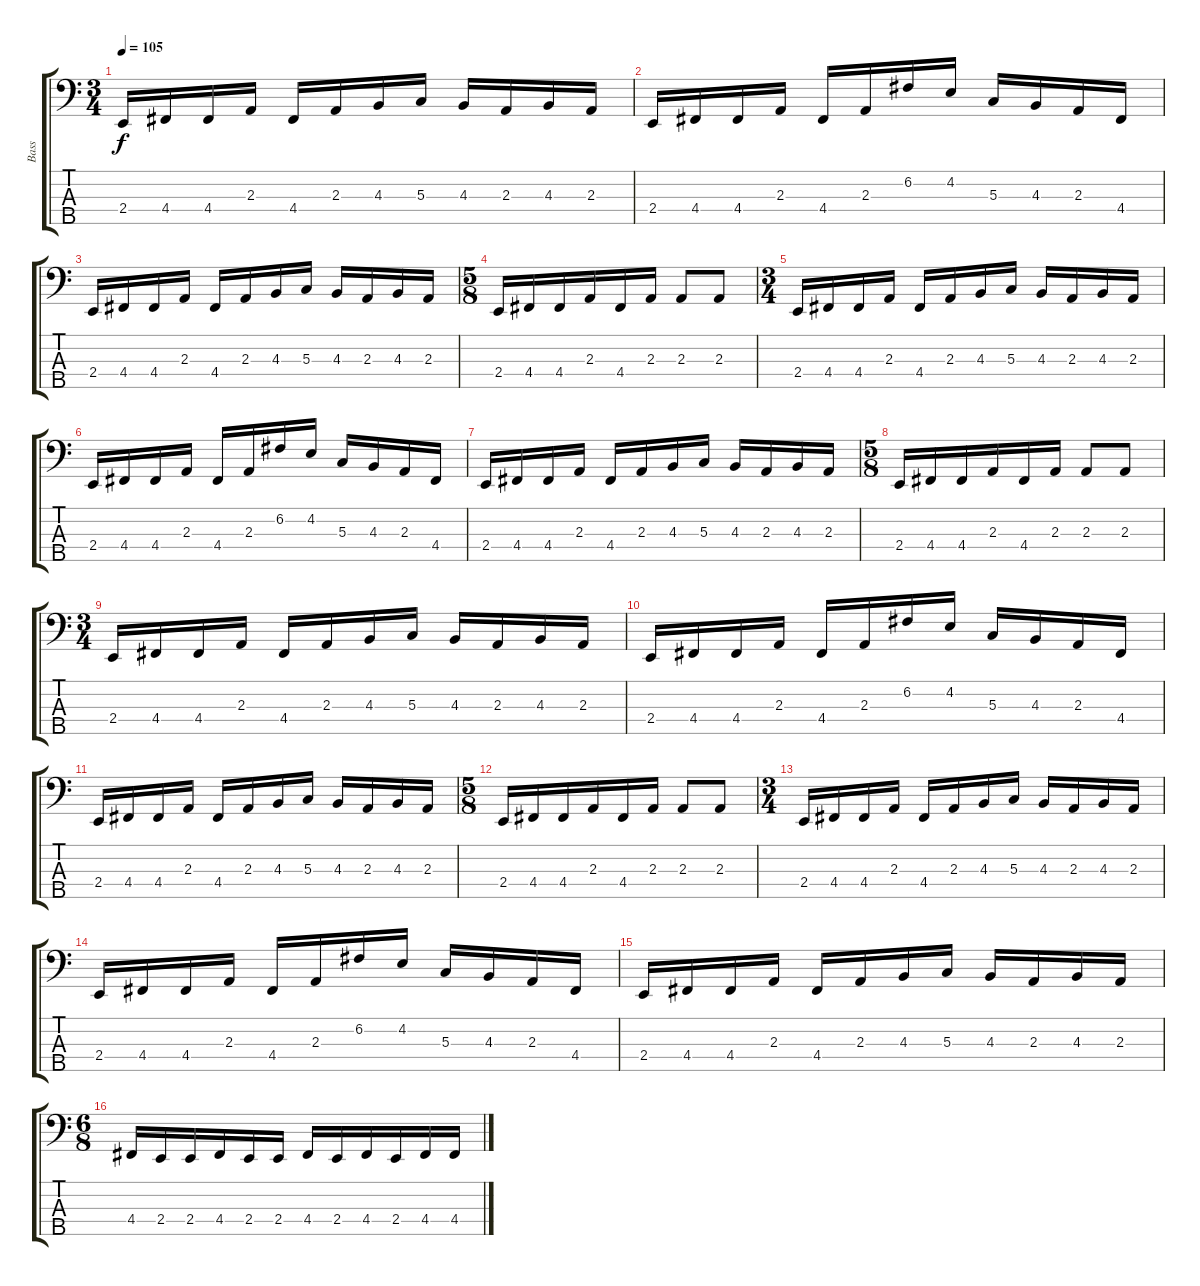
\track ("Bass" "Bass") {instrument electricbassfinger}
\staff {score tabs}
\tuning (F2 C2 G1 D1 A0) {hide}
\ts (3 4)
\tempo 105
\clef f4
\ks c
2.4.16{dy f instrument electricbassfinger} 4.4.16 4.4.16 2.3.16 4.4.16 2.3.16 4.3.16 5.3.16 4.3.16 2.3.16 4.3.16 2.3.16 |
2.4.16 4.4.16 4.4.16 2.3.16 4.4.16 2.3.16 6.2.16 4.2.16 5.3.16 4.3.16 2.3.16 4.4.16 |
2.4.16 4.4.16 4.4.16 2.3.16 4.4.16 2.3.16 4.3.16 5.3.16 4.3.16 2.3.16 4.3.16 2.3.16 |
\ts (5 8)
2.4.16 4.4.16 4.4.16 2.3.16 4.4.16 2.3.16 2.3.8 2.3.8 |
\ts (3 4)
2.4.16 4.4.16 4.4.16 2.3.16 4.4.16 2.3.16 4.3.16 5.3.16 4.3.16 2.3.16 4.3.16 2.3.16 |
2.4.16 4.4.16 4.4.16 2.3.16 4.4.16 2.3.16 6.2.16 4.2.16 5.3.16 4.3.16 2.3.16 4.4.16 |
2.4.16 4.4.16 4.4.16 2.3.16 4.4.16 2.3.16 4.3.16 5.3.16 4.3.16 2.3.16 4.3.16 2.3.16 |
\ts (5 8)
2.4.16 4.4.16 4.4.16 2.3.16 4.4.16 2.3.16 2.3.8 2.3.8 |
\ts (3 4)
2.4.16 4.4.16 4.4.16 2.3.16 4.4.16 2.3.16 4.3.16 5.3.16 4.3.16 2.3.16 4.3.16 2.3.16 |
2.4.16 4.4.16 4.4.16 2.3.16 4.4.16 2.3.16 6.2.16 4.2.16 5.3.16 4.3.16 2.3.16 4.4.16 |
2.4.16 4.4.16 4.4.16 2.3.16 4.4.16 2.3.16 4.3.16 5.3.16 4.3.16 2.3.16 4.3.16 2.3.16 |
\ts (5 8)
2.4.16 4.4.16 4.4.16 2.3.16 4.4.16 2.3.16 2.3.8 2.3.8 |
\ts (3 4)
2.4.16 4.4.16 4.4.16 2.3.16 4.4.16 2.3.16 4.3.16 5.3.16 4.3.16 2.3.16 4.3.16 2.3.16 |
2.4.16 4.4.16 4.4.16 2.3.16 4.4.16 2.3.16 6.2.16 4.2.16 5.3.16 4.3.16 2.3.16 4.4.16 |
2.4.16 4.4.16 4.4.16 2.3.16 4.4.16 2.3.16 4.3.16 5.3.16 4.3.16 2.3.16 4.3.16 2.3.16 |
\ts (6 8)
4.4.16 2.4.16 2.4.16 4.4.16 2.4.16 2.4.16 4.4.16 2.4.16 4.4.16 2.4.16 4.4.16 4.4.16
